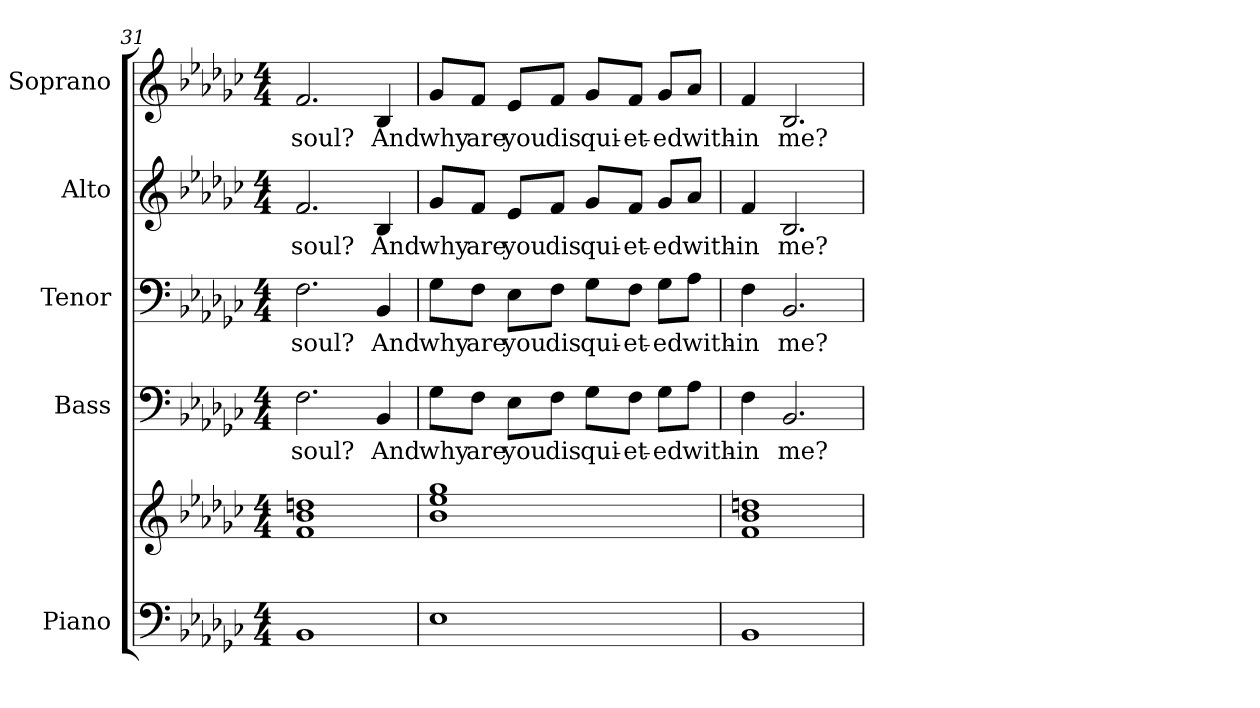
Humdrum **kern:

**kern	**kern	**kern	**text	**kern	**text	**kern	**text	**kern	**text
*part5	*part5	*part4	*part4	*part3	*part3	*part2	*part2	*part1	*part1
*staff6	*staff5	*staff4	*staff4	*staff3	*staff3	*staff2	*staff2	*staff1	*staff1
*I"Piano	*	*I"Bass	*	*I"Tenor	*	*I"Alto	*	*I"Soprano	*
*I'Pno.	*	*I'B.	*	*I'T.	*	*I'A.	*	*I'S.	*
!!LO:PB:g=z
*clefF4	*clefG2	*clefF4	*	*clefF4	*	*clefG2	*	*clefG2	*
*k[b-e-a-d-g-c-]	*k[b-e-a-d-g-c-]	*k[b-e-a-d-g-c-]	*	*k[b-e-a-d-g-c-]	*	*k[b-e-a-d-g-c-]	*	*k[b-e-a-d-g-c-]	*
*G-:	*G-:	*G-:	*	*G-:	*	*G-:	*	*G-:	*
*M4/4	*M4/4	*M4/4	*	*M4/4	*	*M4/4	*	*M4/4	*
=31	=31	=31	=31	=31	=31	=31	=31	=31	=31
!	!	!	!LO:LY:b:color=#000000	!	!	!	!	!	!
!	!	!	!	!	!LO:LY:b:color=#000000	!	!	!	!
!	!	!	!	!	!	!	!LO:LY:b:color=#000000	!	!
!	!	!	!	!	!	!	!	!	!LO:LY:b:color=#000000
1BB-i	1fi 1b-i 1ddni	2.Fi\	soul?	2.Fi\	soul?	2.fi/	soul?	2.fi/	soul?
!	!	!	!LO:LY:b:color=#000000	!	!	!	!	!	!
!	!	!	!	!	!LO:LY:b:color=#000000	!	!	!	!
!	!	!	!	!	!	!	!LO:LY:b:color=#000000	!	!
!	!	!	!	!	!	!	!	!	!LO:LY:b:color=#000000
.	.	4BB-i/	And	4BB-i/	And	4B-i/	And	4B-i/	And
=32	=32	=32	=32	=32	=32	=32	=32	=32	=32
!	!	!	!LO:LY:b:color=#000000	!	!	!	!	!	!
!	!	!	!	!	!LO:LY:b:color=#000000	!	!	!	!
!	!	!	!	!	!	!	!LO:LY:b:color=#000000	!	!
!	!	!	!	!	!	!	!	!	!LO:LY:b:color=#000000
1E-i	1b-i 1ee-i 1gg-i	8G-i\L	why	8G-i\L	why	8g-i/L	why	8g-i/L	why
!	!	!	!LO:LY:b:color=#000000	!	!	!	!	!	!
!	!	!	!	!	!LO:LY:b:color=#000000	!	!	!	!
!	!	!	!	!	!	!	!LO:LY:b:color=#000000	!	!
!	!	!	!	!	!	!	!	!	!LO:LY:b:color=#000000
.	.	8Fi\J	are	8Fi\J	are	8fi/J	are	8fi/J	are
!	!	!	!LO:LY:b:color=#000000	!	!	!	!	!	!
!	!	!	!	!	!LO:LY:b:color=#000000	!	!	!	!
!	!	!	!	!	!	!	!LO:LY:b:color=#000000	!	!
!	!	!	!	!	!	!	!	!	!LO:LY:b:color=#000000
.	.	8E-i\L	you	8E-i\L	you	8e-i/L	you	8e-i/L	you
!	!	!	!LO:LY:b:color=#000000	!	!	!	!	!	!
!	!	!	!	!	!LO:LY:b:color=#000000	!	!	!	!
!	!	!	!	!	!	!	!LO:LY:b:color=#000000	!	!
!	!	!	!	!	!	!	!	!	!LO:LY:b:color=#000000
.	.	8Fi\J	dis	8Fi\J	dis	8fi/J	dis	8fi/J	dis
!	!	!	!LO:LY:b:color=#000000	!	!	!	!	!	!
!	!	!	!	!	!LO:LY:b:color=#000000	!	!	!	!
!	!	!	!	!	!	!	!LO:LY:b:color=#000000	!	!
!	!	!	!	!	!	!	!	!	!LO:LY:b:color=#000000
.	.	8G-i\L	qui-	8G-i\L	qui-	8g-i/L	qui-	8g-i/L	qui-
!	!	!	!LO:LY:b:color=#000000	!	!	!	!	!	!
!	!	!	!	!	!LO:LY:b:color=#000000	!	!	!	!
!	!	!	!	!	!	!	!LO:LY:b:color=#000000	!	!
!	!	!	!	!	!	!	!	!	!LO:LY:b:color=#000000
.	.	8Fi\J	-et-	8Fi\J	-et-	8fi/J	-et-	8fi/J	-et-
!	!	!	!LO:LY:b:color=#000000	!	!	!	!	!	!
!	!	!	!	!	!LO:LY:b:color=#000000	!	!	!	!
!	!	!	!	!	!	!	!LO:LY:b:color=#000000	!	!
!	!	!	!	!	!	!	!	!	!LO:LY:b:color=#000000
.	.	8G-i\L	-ed	8G-i\L	-ed	8g-i/L	-ed	8g-i/L	-ed
!	!	!	!LO:LY:b:color=#000000	!	!	!	!	!	!
!	!	!	!	!	!LO:LY:b:color=#000000	!	!	!	!
!	!	!	!	!	!	!	!LO:LY:b:color=#000000	!	!
!	!	!	!	!	!	!	!	!	!LO:LY:b:color=#000000
.	.	8A-i\J	with-	8A-i\J	with-	8a-i/J	with-	8a-i/J	with-
=33	=33	=33	=33	=33	=33	=33	=33	=33	=33
!	!	!	!LO:LY:b:color=#000000	!	!	!	!	!	!
!	!	!	!	!	!LO:LY:b:color=#000000	!	!	!	!
!	!	!	!	!	!	!	!LO:LY:b:color=#000000	!	!
!	!	!	!	!	!	!	!	!	!LO:LY:b:color=#000000
1BB-i	1fi 1b-i 1ddni	4Fi\	-in	4Fi\	-in	4fi/	-in	4fi/	-in
!	!	!	!LO:LY:b:color=#000000	!	!	!	!	!	!
!	!	!	!	!	!LO:LY:b:color=#000000	!	!	!	!
!	!	!	!	!	!	!	!LO:LY:b:color=#000000	!	!
!	!	!	!	!	!	!	!	!	!LO:LY:b:color=#000000
.	.	2.BB-i/	me?	2.BB-i/	me?	2.B-i/	me?	2.B-i/	me?
=	=	=	=	=	=	=	=	=	=
*-	*-	*-	*-	*-	*-	*-	*-	*-	*-
